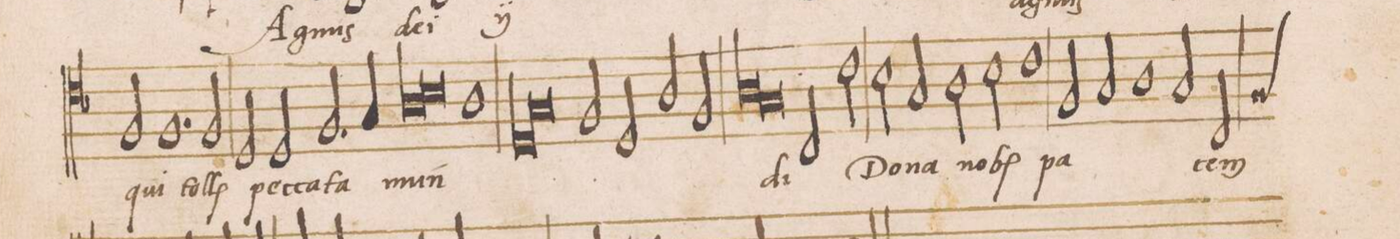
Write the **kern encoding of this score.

**kern	**text
*I"BASVS	*
*clefC4	*
*k[b-]	*
*met(c|)	*
*M2/1	*
2F/	qui
=35	=35
1.F	tol-
2F/	-l(is)
=36	=36
2D/	pec-
2D/	-ca-
2.F/	-ta
4G/	mun-
=37	=37
*lig	*
1A	.
1B-	.
*Xlig	*
=38	=38
1A	.
*lig	*
1D	.
=39	=39
1G	.
*Xlig	*
2F/	.
2D/	.
=40	=40
2A/	.
2F/	.
*lig	*
1A	.
=41	=41
1G	.
*Xlig	*
2C/	-di
2c\	.
=42	=42
2B-\	Do-
2G/	-na
2A\	no-
2B-\	-b(is)
=43	=43
1c	pa-
2F/	.
2G/	.
=44	=44
1A	.
2G/	.
*custos:F	*
2C/	-trem
=45	=45
*-	*-
